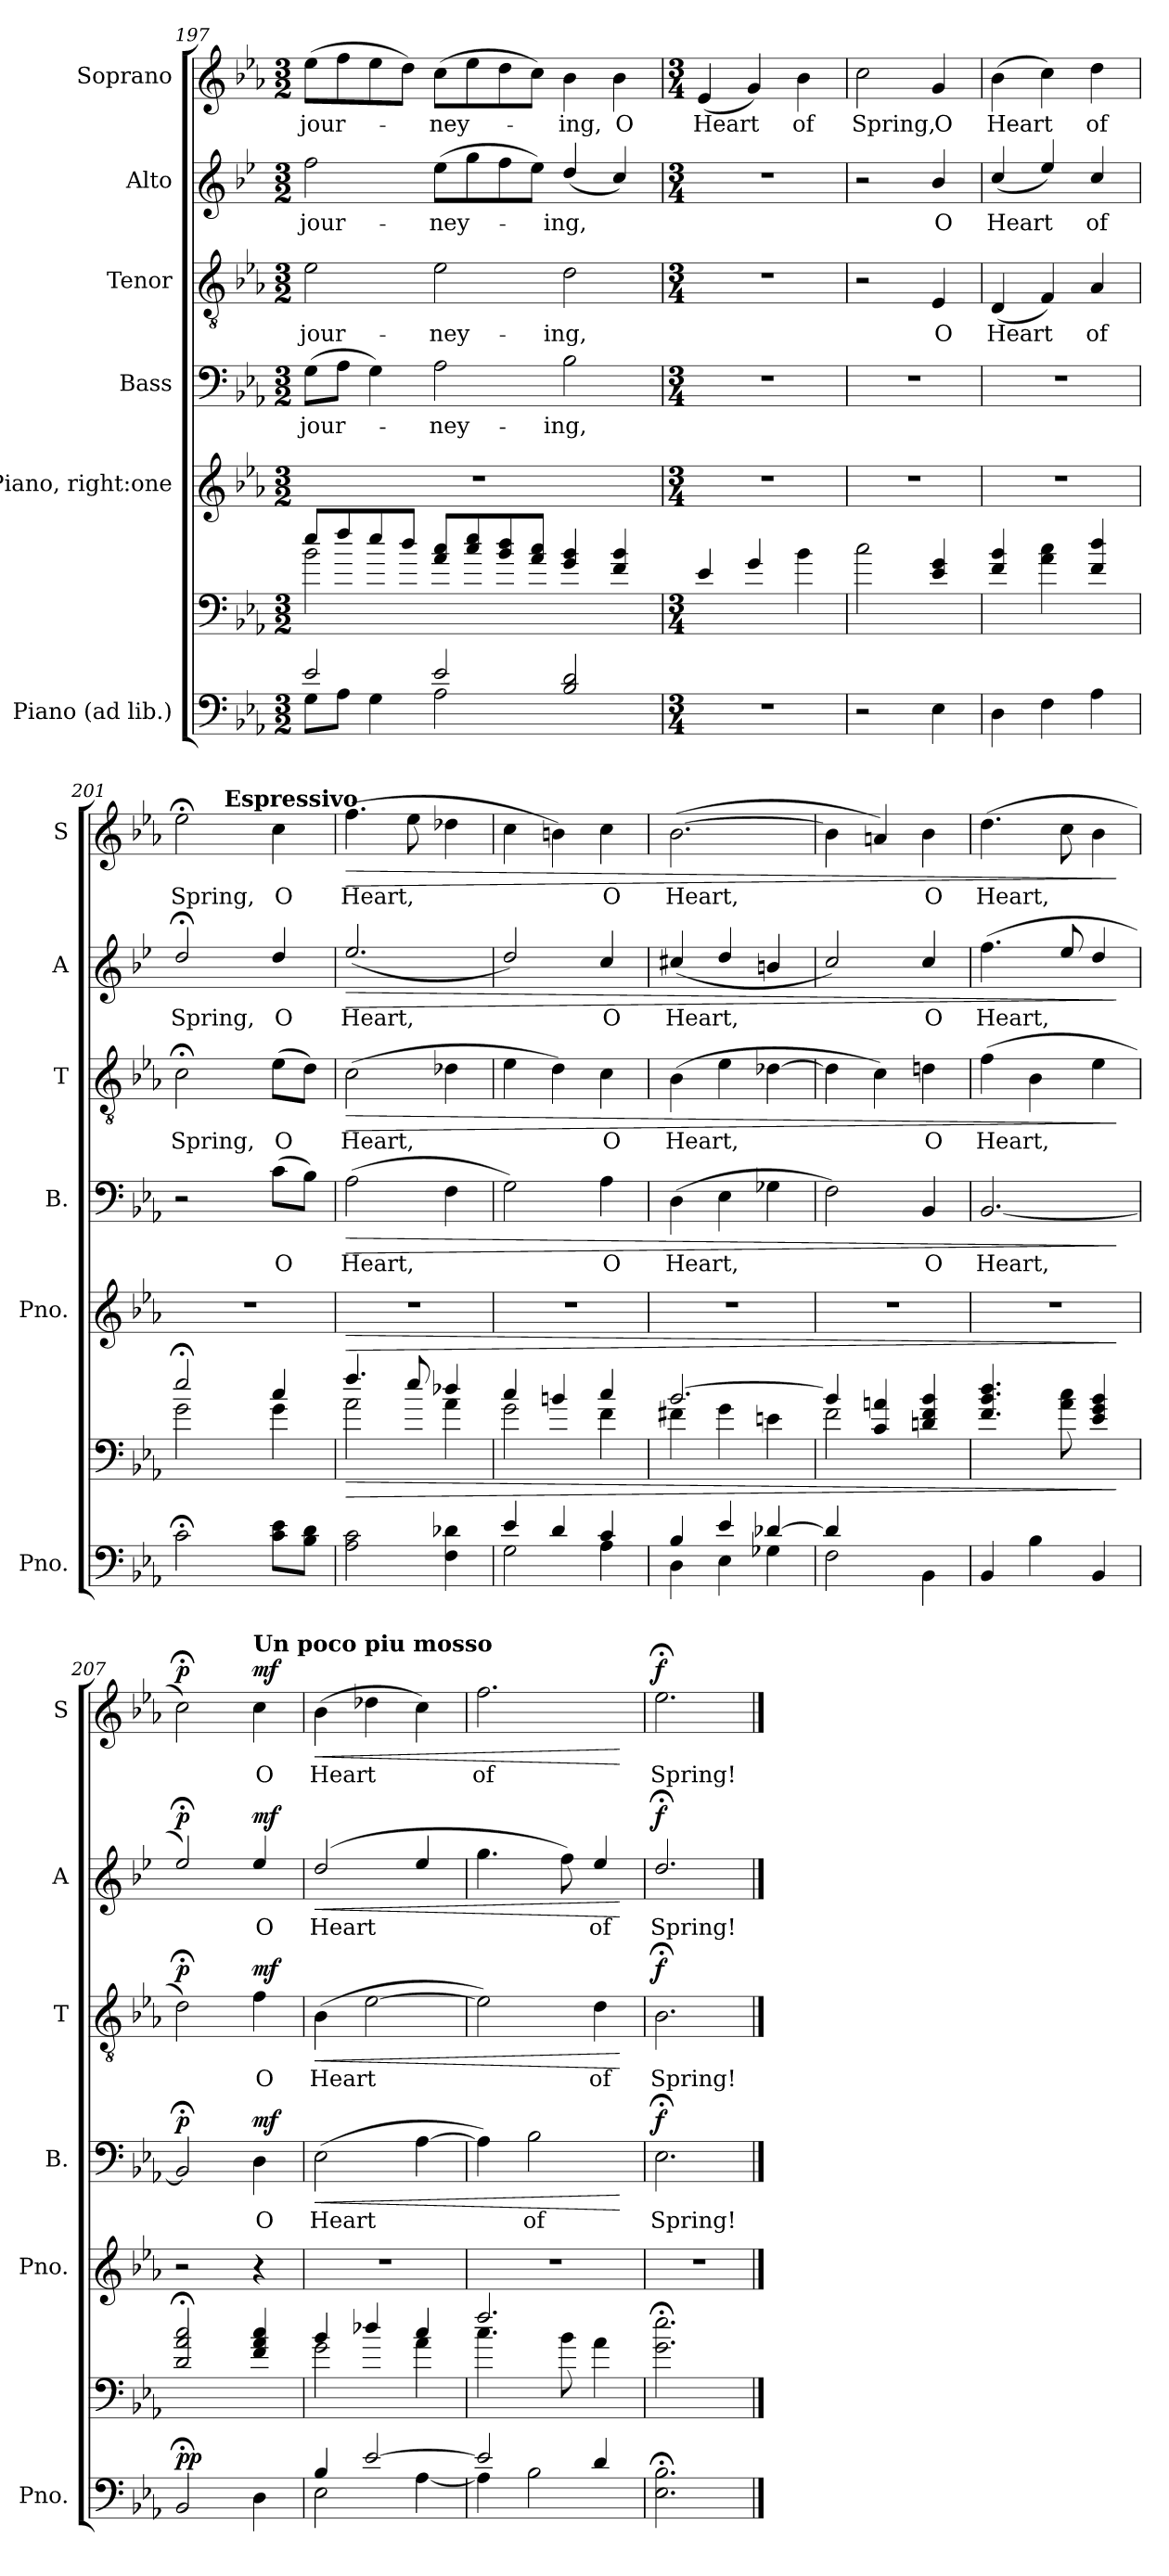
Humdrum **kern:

**kern	**kern	**dynam	**kern	**dynam	**kern	**text	**dynam	**kern	**text	**dynam	**kern	**text	**dynam	**kern	**text	**dynam
*part6	*part6	*part6	*part5	*part5	*part4	*part4	*part4	*part3	*part3	*part3	*part2	*part2	*part2	*part1	*part1	*part1
*staff7	*staff6	*staff6/7	*staff5	*staff5	*staff4	*staff4	*staff4	*staff3	*staff3	*staff3	*staff2	*staff2	*staff2	*staff1	*staff1	*staff1
*I"Piano (ad lib.)	*	*	*I"Piano, right:one	*	*I"Bass	*	*	*I"Tenor	*	*	*I"Alto	*	*	*I"Soprano	*	*
*I'Pno.	*	*	*I'Pno.	*	*I'B.	*	*	*I'T	*	*	*I'A	*	*	*I'S	*	*
*clefF4	*clefF4	*	*clefG2	*	*clefF4	*	*	*clefGv2	*	*	*clefG2	*	*	*clefG2	*	*
*	*	*	*	*	*	*	*	*	*	*	*ITrd4c7	*	*	*	*	*
*k[b-e-a-]	*k[b-e-a-]	*	*k[b-e-a-]	*	*k[b-e-a-]	*	*	*k[b-e-a-]	*	*	*k[b-e-a-]	*	*	*k[b-e-a-]	*	*
*M3/2	*M3/2	*	*M3/2	*	*M3/2	*	*	*M3/2	*	*	*M3/2	*	*	*M3/2	*	*
=197	=197	=197	=197	=197	=197	=197	=197	=197	=197	=197	=197	=197	=197	=197	=197	=197
*^	*^	*	*	*	*	*	*	*	*	*	*	*	*	*	*	*
!	!	!	!	!	!	!	!	!LO:LY:b	!	!	!LO:LY:b	!	!	!LO:LY:b	!	!	!LO:LY:b	!
2e-/	8G\L	8ee-/L	2b-\	.	1.r	.	(>8G\L	jour-	.	2e-\	jour-	.	2b-\	jour-	.	(>8ee-\L	jour-	.
.	8A-\J	8ff/	.	.	.	.	8A-\J	.	.	.	.	.	.	.	.	8ff\	.	.
.	4G\	8ee-/	.	.	.	.	4G\)	.	.	.	.	.	.	.	.	8ee-\	.	.
.	.	8dd/J	.	.	.	.	.	.	.	.	.	.	.	.	.	8dd\J)	.	.
!	!	!	!	!	!	!	!	!LO:LY:b	!	!	!LO:LY:b	!	!	!LO:LY:b	!	!	!LO:LY:b	!
2e-/	2A-\	8a-/ 8cc/L	1ryy	.	.	.	2A-\	-ney-	.	2e-\	-ney-	.	(>8a-\L	-ney-	.	(>8cc\L	-ney-	.
.	.	8cc/ 8ee-/	.	.	.	.	.	.	.	.	.	.	8cc\	.	.	8ee-\	.	.
.	.	8b-/ 8dd/	.	.	.	.	.	.	.	.	.	.	8b-\	.	.	8dd\	.	.
.	.	8a-/ 8cc/J	.	.	.	.	.	.	.	.	.	.	8a-\J)	.	.	8cc\J)	.	.
!	!	!	!	!	!	!	!	!LO:LY:b	!	!	!LO:LY:b	!	!	!LO:LY:b	!	!	!LO:LY:b	!
2B-/ 2d/	2ryy	4g/ 4b-/	.	.	.	.	2B-\	ing,	.	2d\	ing,	.	(<4g/	ing,	.	4b-\	ing,	.
!	!	!	!	!	!	!	!	!	!	!	!	!	!	!	!	!	!LO:LY:b	!
.	.	4f/ 4b-/	.	.	.	.	.	.	.	.	.	.	4f/)	.	.	4b-\	O	.
*v	*v	*	*	*	*	*	*	*	*	*	*	*	*	*	*	*	*	*
*	*v	*v	*	*	*	*	*	*	*	*	*	*	*	*	*	*	*
=198	=198	=198	=198	=198	=198	=198	=198	=198	=198	=198	=198	=198	=198	=198	=198	=198
*M3/4	*M3/4	*	*M3/4	*	*M3/4	*	*	*M3/4	*	*	*M3/4	*	*	*M3/4	*	*
!	!	!	!	!	!	!	!	!	!	!	!	!	!	!	!LO:LY:b	!
2.r	4e-/	.	2.r	.	2.r	.	.	2.r	.	.	2.r	.	.	(<4e-/	Heart	.
.	4g/	.	.	.	.	.	.	.	.	.	.	.	.	4g/)	.	.
!	!	!	!	!	!	!	!	!	!	!	!	!	!	!	!LO:LY:b	!
.	4b-\	.	.	.	.	.	.	.	.	.	.	.	.	4b-\	of	.
=199	=199	=199	=199	=199	=199	=199	=199	=199	=199	=199	=199	=199	=199	=199	=199	=199
!	!	!	!	!	!	!	!	!	!	!	!	!	!	!	!LO:LY:b	!
2r	2cc\	.	2.r	.	2.r	.	.	2r	.	.	2r	.	.	2cc\	Spring,	.
!	!	!	!	!	!	!	!	!	!LO:LY:b	!	!	!LO:LY:b	!	!	!LO:LY:b	!
4E-\	4e-/ 4g/	.	.	.	.	.	.	4E-/	O	.	4e-/	O	.	4g/	O	.
=200	=200	=200	=200	=200	=200	=200	=200	=200	=200	=200	=200	=200	=200	=200	=200	=200
!	!	!	!	!	!	!	!	!	!LO:LY:b	!	!	!LO:LY:b	!	!	!LO:LY:b	!
4D\	4f/ 4b-/	.	2.r	.	2.r	.	.	(<4D/	Heart	.	(<4f/	Heart	.	(>4b-\	Heart	.
4F\	4a-\ 4cc\	.	.	.	.	.	.	4F/)	.	.	4a-/)	.	.	4cc\)	.	.
!	!	!	!	!	!	!	!	!	!LO:LY:b	!	!	!LO:LY:b	!	!	!LO:LY:b	!
4A-\	4f/ 4dd/	.	.	.	.	.	.	4A-/	of	.	4f/	of	.	4dd\	of	.
=201	=201	=201	=201	=201	=201	=201	=201	=201	=201	=201	=201	=201	=201	=201	=201	=201
*	*^	*	*	*	*	*	*	*	*	*	*	*	*	*	*	*
!	!	!	!	!	!	!	!	!	!	!LO:LY:b	!	!	!LO:LY:b	!	!	!LO:LY:b	!
*	*	*	*	*	*	*	*	*	*	*	*	*	*	*	*^	*	*
2c;<\	2ee-;</	2g\	.	2.r	.	2r	.	.	2c;<\	Spring,	.	2g;</	Spring,	.	2ee-;<\	4ryy	Spring,	.
*	*	*	*	*	*	*	*	*	*	*	*	*	*	*	*MM84	*	*	*
!	!	!	!	!	!	!	!	!	!	!	!	!	!	!	!	!LO:TX:a:B:t=Espressivo	!	!
.	.	.	.	.	.	.	.	.	.	.	.	.	.	.	.	2ryy	.	.
!	!	!	!	!	!	!	!LO:LY:b	!	!	!LO:LY:b	!	!	!LO:LY:b	!	!	!	!LO:LY:b	!
8c\ 8e-\L	4cc/	4g\	.	.	.	(>8c\L	O	.	(>8e-\L	O	.	4g/	O	.	4cc\	.	O	.
8B-\ 8d\J	.	.	.	.	.	8B-\J)	.	.	8d\J)	.	.	.	.	.	.	.	.	.
=202	=202	=202	=202	=202	=202	=202	=202	=202	=202	=202	=202	=202	=202	=202	=202	=202	=202	=202
!	!	!	!LO:HP:b	!	!LO:HP:b	!	!LO:LY:b	!LO:HP:b	!	!LO:LY:b	!LO:HP:b	!	!LO:LY:b	!LO:HP:b	!	!	!LO:LY:b	!LO:HP:b
*	*	*	*	*	*	*	*	*	*	*	*	*	*	*	*v	*v	*	*
2A-\ 2c\	4.ff/	2a-\	>	2.r	>	(>2A-\	Heart,	>	(>2c\	Heart,	>	(<2.a-/	Heart,	>	(>4.ff\	Heart,	>
.	8ee-/	.	.	.	.	.	.	.	.	.	.	.	.	.	8ee-\	.	.
4F\ 4d-X\	4dd-X/	4a-\	.	.	.	4F\	.	.	4d-X\	.	.	.	.	.	4dd-X\	.	.
!!LO:PB:g=z
=203	=203	=203	=203	=203	=203	=203	=203	=203	=203	=203	=203	=203	=203	=203	=203	=203	=203
*^	*	*	*	*	*	*	*	*	*	*	*	*	*	*	*	*	*
4e-/	2G\	4cc/	2g\	.	2.r	.	2G\)	.	.	4e-\	.	.	2g/)	.	.	4cc\	.	.
4d/	.	4bn/	.	.	.	.	.	.	.	4d\)	.	.	.	.	.	4bn\)	.	.
!	!	!	!	!	!	!	!	!LO:LY:b	!	!	!LO:LY:b	!	!	!LO:LY:b	!	!	!LO:LY:b	!
4c/	4A-\	4cc/	4f\	.	.	.	4A-\	O	.	4c\	O	.	4f/	O	.	4cc\	O	.
=204	=204	=204	=204	=204	=204	=204	=204	=204	=204	=204	=204	=204	=204	=204	=204	=204	=204	=204
!	!	!	!	!	!	!	!	!LO:LY:b	!	!	!LO:LY:b	!	!	!LO:LY:b	!	!	!LO:LY:b	!
4B-/	4D\	[2.b-/	4f#X\	.	2.r	.	(>4D\	Heart,	.	(>4B-\	Heart,	.	(<4f#X/	Heart,	.	(>[2.b-i\	Heart,	.
4e-/	4E-\	.	4g\	.	.	.	4E-\	.	.	4e-\	.	.	4g/	.	.	.	.	.
[4d-X/	4G-X\	.	4en\	.	.	.	4G-X\	.	.	[4d-X\	.	.	4en/	.	.	.	.	.
=205	=205	=205	=205	=205	=205	=205	=205	=205	=205	=205	=205	=205	=205	=205	=205	=205	=205	=205
4d-/]	2F\	4b-/]	2f\	.	2.r	.	2F\)	.	.	4d-\]	.	.	2f/)	.	.	4b-\]	.	.
2ryy	.	4c/ 4an/	.	.	.	.	.	.	.	4c\)	.	.	.	.	.	4an/)	.	.
!	!	!	!	!	!	!	!	!LO:LY:b	!	!	!LO:LY:b	!	!	!LO:LY:b	!	!	!LO:LY:b	!
.	4BB-\	4dn/ 4f/ 4b-/	4ryy	.	.	.	4BB-/	O	.	4dn\	O	.	4f/	O	.	4b-\	O	.
=206	=206	=206	=206	=206	=206	=206	=206	=206	=206	=206	=206	=206	=206	=206	=206	=206	=206	=206
!	!	!	!	!	!	!	!	!LO:LY:b	!	!	!LO:LY:b	!	!	!LO:LY:b	!	!	!LO:LY:b	!
*v	*v	*	*	*	*	*	*	*	*	*	*	*	*	*	*	*	*	*
*	*v	*v	*	*	*	*	*	*	*	*	*	*	*	*	*	*	*
4BB-/	4.f/ 4.b-/ 4.dd/	.	2.r	.	[2.BB-/	Heart,	.	(>4f\	Heart,	.	(>4.b-\	Heart,	.	(>4.dd\	Heart,	.
4B-\	.	.	.	.	.	.	.	4B-\	.	.	.	.	.	.	.	.
.	8a-\ 8cc\	.	.	.	.	.	.	.	.	.	8a-/	.	.	8cc\	.	.
4BB-/	4e-/ 4g/ 4b-/	.	.	.	.	.	.	4e-\	.	.	4g/	.	.	4b-\	.	.
.	.	]	.	]	.	.	]	.	.	]	.	.	]	.	.	]
=207	=207	=207	=207	=207	=207	=207	=207	=207	=207	=207	=207	=207	=207	=207	=207	=207
!	!	!LO:DY:a=2	!	!	!	!	!	!	!	!	!	!	!	!	!	!
!	!	!LO:DY:n=1:a	!	!	!	!	!LO:DY:a	!	!	!LO:DY:a	!	!	!LO:DY:a	!	!	!LO:DY:a
2BB-;</	2d/;< 2a-/;< 2cc/;<	p p	2r	.	2BB-;</]	.	p	2d;<\)	.	p	2a-;</)	.	p	2cc;<\)	.	p
*	*	*	*	*	*	*	*	*	*	*	*	*	*	*MM90	*	*
!	!	!	!	!	!	!	!	!	!	!	!	!	!	!LO:TX:a:B:t=Un poco piu mosso	!	!
!	!	!	!	!	!	!LO:LY:b	!LO:DY:a	!	!LO:LY:b	!LO:DY:a	!	!LO:LY:b	!LO:DY:a	!	!LO:LY:b	!LO:DY:a
4D\	4f/ 4a-/ 4cc/	.	4r	.	4D\	O	mf	4f\	O	mf	4a-/	O	mf	4cc\	O	mf
=208	=208	=208	=208	=208	=208	=208	=208	=208	=208	=208	=208	=208	=208	=208	=208	=208
*^	*^	*	*	*	*	*	*	*	*	*	*	*	*	*	*	*
!	!	!	!	!	!	!	!	!LO:LY:b	!LO:HP:b	!	!LO:LY:b	!LO:HP:b	!	!LO:LY:b	!LO:HP:b	!	!LO:LY:b	!LO:HP:b
4B-/	2E-\	4b-/	2g\	.	2.r	.	(>2E-\	Heart	<	(>4B-\	Heart	<	(>2g/	Heart	<	(>4b-\	Heart	<
[2e-/	.	4dd-X/	.	.	.	.	.	.	.	[2e-\	.	.	.	.	.	4dd-X\	.	.
.	[4A-\	4cc/	4a-\	.	.	.	[4A-\	.	.	.	.	.	4a-/	.	.	4cc\)	.	.
=209	=209	=209	=209	=209	=209	=209	=209	=209	=209	=209	=209	=209	=209	=209	=209	=209	=209	=209
!	!	!	!	!	!	!	!	!	!	!	!	!	!	!	!	!	!LO:LY:b	!
2e-/]	4A-\]	2.ff/	4.cc\	.	2.r	.	4A-\])	.	.	2e-\])	.	.	4.cc\	.	.	2.ff\	of	.
!	!	!	!	!	!	!	!	!LO:LY:b	!	!	!	!	!	!	!	!	!	!
.	2B-\	.	.	.	.	.	2B-\	of	.	.	.	.	.	.	.	.	.	.
.	.	.	8b-\	.	.	.	.	.	.	.	.	.	8b-\)	.	.	.	.	.
!	!	!	!	!	!	!	!	!	!	!	!LO:LY:b	!	!	!LO:LY:b	!	!	!	!
4d/	.	.	4a-\	.	.	.	.	.	.	4d\	of	.	4a-/	of	.	.	.	.
*v	*v	*	*	*	*	*	*	*	*	*	*	*	*	*	*	*	*	*
*	*v	*v	*	*	*	*	*	*	*	*	*	*	*	*	*	*	*
.	.	.	.	.	.	.	[	.	.	[	.	.	[	.	.	[
=210	=210	=210	=210	=210	=210	=210	=210	=210	=210	=210	=210	=210	=210	=210	=210	=210
!	!	!	!	!	!	!LO:LY:b	!LO:DY:a	!	!LO:LY:b	!LO:DY:a	!	!LO:LY:b	!LO:DY:a	!	!LO:LY:b	!LO:DY:a
2.E-\;< 2.B-\;<	2.g\;< 2.ee-\;<	.	2.r	.	2.E-;<\	Spring!	f	2.B-;<\	Spring!	f	2.g;</	Spring!	f	2.ee-;<\	Spring!	f
==	==	==	==	==	==	==	==	==	==	==	==	==	==	==	==	==
*-	*-	*-	*-	*-	*-	*-	*-	*-	*-	*-	*-	*-	*-	*-	*-	*-
